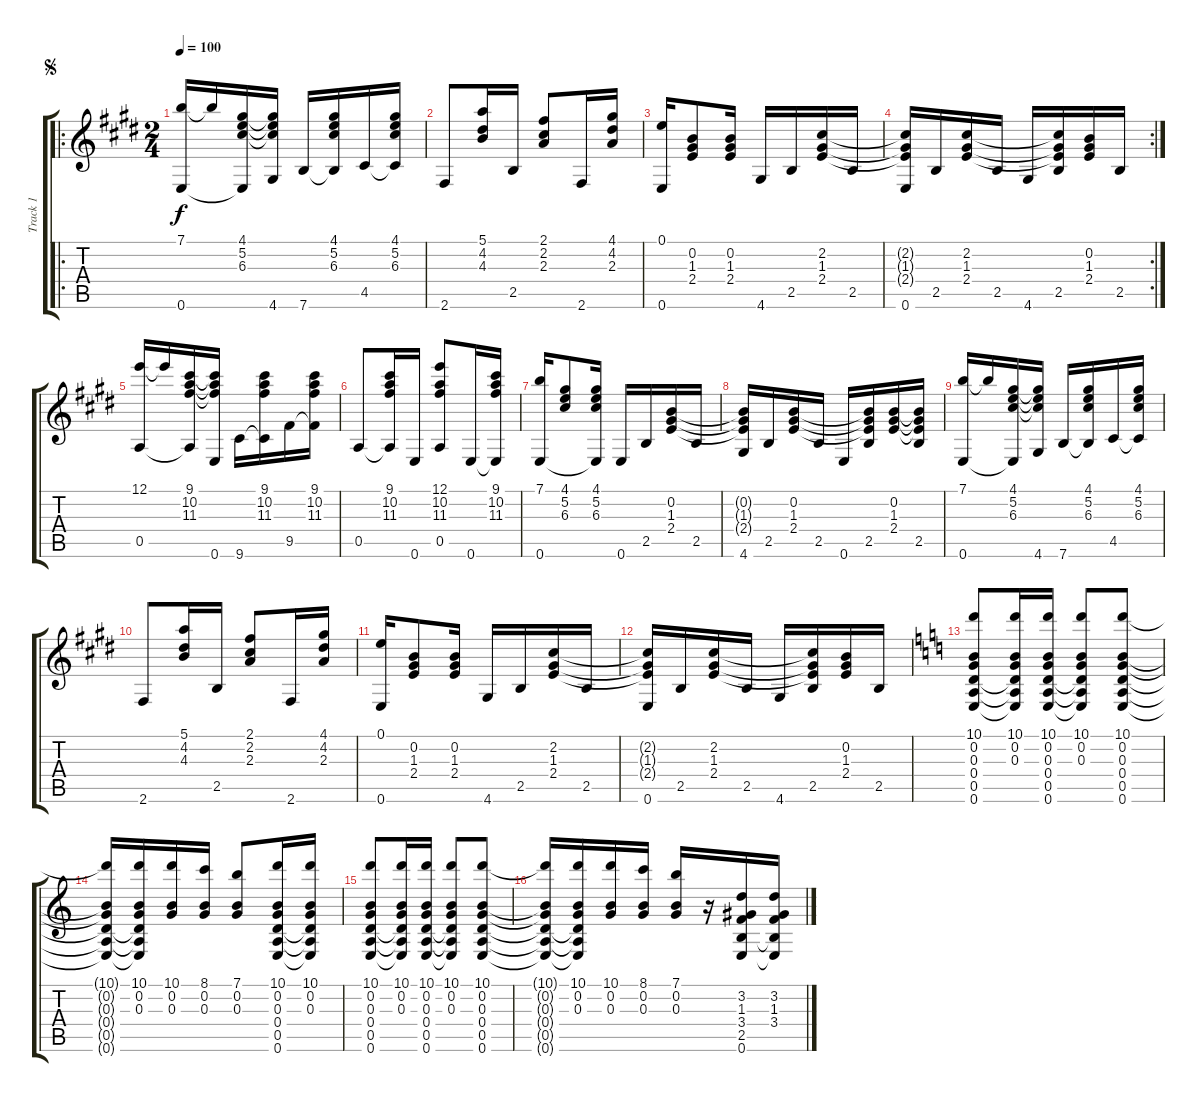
\track ("Track 1" "Track 1") {instrument acousticguitarnylon}
\staff {score tabs}
\tuning (E4 B3 G3 D3 A2 E2) {hide}
\ro
\ts (2 4)
\jump segno
\tempo 100
\clef g2
\ks e
(7.1 0.6).16{dy f} 7.1{t}.16 (4.1 5.2 6.3 0.6{t}).16 (4.1{t} 5.2{t} 6.3{t} 4.6).16 7.6.16 (4.1 5.2 6.3 7.6{t}).16 4.5.16 (4.1 5.2 6.3 4.5{t}).16 |
2.6.8 (5.1 4.2 4.3).16 2.5.16 (2.1 2.2 2.3).8 2.6.16 (4.1 4.2 2.3).16 |
(0.1 0.6).16 (0.2 1.3 2.4).8 (0.2 1.3 2.4).16 4.6.16 2.5.16 (2.2 1.3 2.4).16 2.5.16 |
\rc 2
(2.2{t} 1.3{t} 2.4{t} 0.6).16 2.5.16 (2.2 1.3 2.4).16 2.5.16 4.6.16 (2.2{t} 1.3{t} 2.4{t} 2.5).16 (0.2 1.3 2.4).16 2.5.16 |
(12.1 0.5).16 12.1{t}.16 (9.1 10.2 11.3 0.5{t}).16 (9.1{t} 10.2{t} 11.3{t} 0.6).16 9.6.16 (9.1 10.2 11.3 9.6{t}).16 9.5.16 (9.1 10.2 11.3 9.5{t}).16 |
0.5.8 (9.1 10.2 11.3 0.5{t}).16 0.6.16 (12.1 10.2 11.3 0.5).8 0.6.16 (9.1 10.2 11.3 0.6{t}).16 |
(7.1 0.6).16 (4.1 5.2 6.3).8 (4.1 5.2 6.3 0.6{t}).16 0.6.16 2.5.16 (0.2 1.3 2.4).16 2.5.16 |
(0.2{t} 1.3{t} 2.4{t} 4.6).16 2.5.16 (0.2 1.3 2.4).16 2.5.16 0.6.16 (0.2{t} 1.3{t} 2.4{t} 2.5).16 (0.2 1.3 2.4).16 (0.2{t} 1.3{t} 2.4{t} 2.5).16 |
(7.1 0.6).16 7.1{t}.16 (4.1 5.2 6.3 0.6{t}).16 (4.1{t} 5.2{t} 6.3{t} 4.6).16 7.6.16 (4.1 5.2 6.3 7.6{t}).16 4.5.16 (4.1 5.2 6.3 4.5{t}).16 |
2.6.8 (5.1 4.2 4.3).16 2.5.16 (2.1 2.2 2.3).8 2.6.16 (4.1 4.2 2.3).16 |
(0.1 0.6).16 (0.2 1.3 2.4).8 (0.2 1.3 2.4).16 4.6.16 2.5.16 (2.2 1.3 2.4).16 2.5.16 |
(2.2{t} 1.3{t} 2.4{t} 0.6).16 2.5.16 (2.2 1.3 2.4).16 2.5.16 4.6.16 (2.2{t} 1.3{t} 2.4{t} 2.5).16 (0.2 1.3 2.4).16 2.5.16 |
\ks c
(10.1 0.2 0.3 0.4 0.5 0.6).8 (10.1 0.2 0.3 0.4{t} 0.5{t} 0.6{t}).16 (10.1 0.2 0.3 0.4 0.5 0.6).16 (10.1 0.2 0.3 0.4{t} 0.5{t} 0.6{t}).8 (10.1 0.2 0.3 0.4 0.5 0.6).8 |
(10.1{t} 0.2{t} 0.3{t} 0.4{t} 0.5{t} 0.6{t}).16 (10.1 0.2 0.3 0.4{t} 0.5{t} 0.6{t}).16 (10.1 0.2 0.3).16 (8.1 0.2 0.3).16 (7.1 0.2 0.3).8 (10.1 0.2 0.3 0.4 0.5 0.6).16 (10.1 0.2 0.3 0.4{t} 0.5{t} 0.6{t}).16 |
(10.1 0.2 0.3 0.4 0.5 0.6).8 (10.1 0.2 0.3 0.4{t} 0.5{t} 0.6{t}).16 (10.1 0.2 0.3 0.4 0.5 0.6).16 (10.1 0.2 0.3 0.4{t} 0.5{t} 0.6{t}).8 (10.1 0.2 0.3 0.4 0.5 0.6).8 |
(10.1{t} 0.2{t} 0.3{t} 0.4{t} 0.5{t} 0.6{t}).16 (10.1 0.2 0.3 0.4{t} 0.5{t} 0.6{t}).16 (10.1 0.2 0.3).16 (8.1 0.2 0.3).16 (7.1 0.2 0.3).16 r.16 (3.2 1.3 3.4 2.5 0.6).16 (3.2 1.3 3.4 2.5{t} 0.6{t}).16
